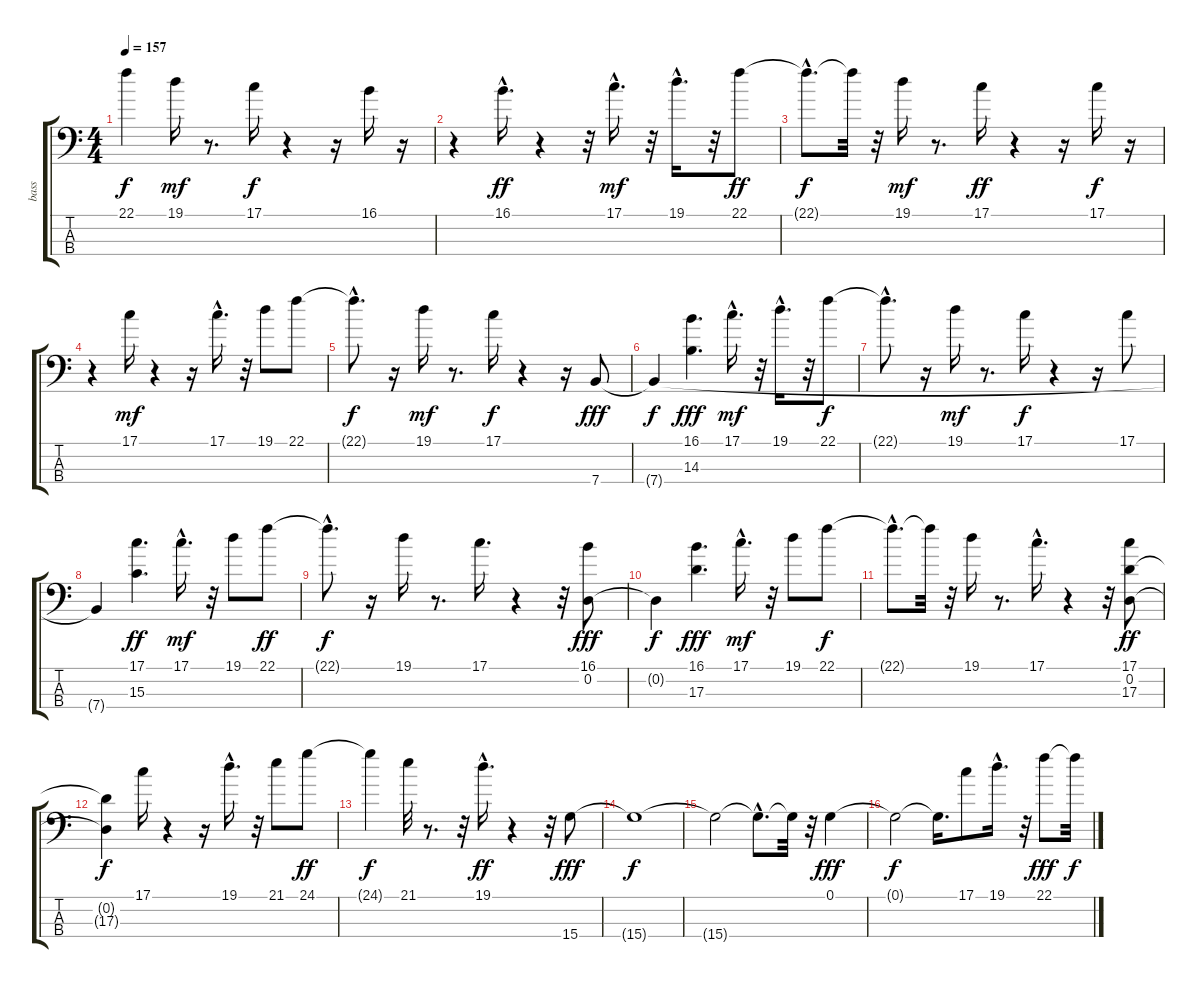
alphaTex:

\track ("bass " "bass ") {instrument fretlessbass}
\staff {score tabs}
\tuning (G2 D2 A1 E1) {hide}
\ts (4 4)
\tempo 157
\clef f4
\ks c
22.1{t}.4{dy f} 19.1.16{dy mf} r.8{d} 17.1.16{dy f} r.4 r.16 16.1.16 r.16 |
r.4 16.1{hac}.16{d dy ff} r.4 r.32 17.1{hac}.16{d dy mf} r.32 19.1{hac}.16{d} r.32 22.1.8{dy ff} |
22.1{hac t}.8{d dy f} 22.1{t}.32 r.32 19.1.16{dy mf} r.8{d} 17.1.16{dy ff} r.4 r.16 17.1.16{dy f} r.16 |
r.4 17.1.16{dy mf} r.4 r.16 17.1{hac}.16{d} r.32 19.1.8 22.1.8 |
22.1{hac t}.8{d dy f} r.16 19.1.16{dy mf} r.8{d} 17.1.16{dy f} r.4 r.16 7.4.8{dy fff} |
7.4{t}.4{dy f} (16.1 14.3).4{d dy fff} 17.1{hac}.16{d dy mf} r.32 19.1{hac}.16{d} r.32 22.1.8{dy f} |
22.1{hac t}.8{d} r.16 19.1.16{dy mf} r.8{d} 17.1.16{dy f} r.4 r.16 17.1.8 |
7.4{t}.4 (17.1 15.3).4{d dy ff} 17.1{hac}.16{d dy mf} r.32 19.1.8 22.1.8{dy ff} |
22.1{hac t}.8{d dy f} r.16 19.1.16 r.8{d} 17.1.16{d} r.4 r.32 (16.1 0.2).8{dy fff} |
0.2{t}.4{dy f} (16.1 17.3).4{d dy fff} 17.1{hac}.16{d dy mf} r.32 19.1.8 22.1.8{dy f} |
22.1{hac t}.8{d} 22.1{t}.32 r.32 19.1.16 r.8{d} 17.1{hac}.16{d} r.4 r.32 (17.1 0.2 17.3).8{dy ff} |
(0.2{t} 17.3{t}).4{dy f} 17.1.16{volume 15} r.4 r.16 19.1{hac}.16{d volume 16} r.32 21.1.8 24.1.8{dy ff} |
24.1{t}.4{dy f} 21.1.32 r.8{d} r.32 19.1{hac}.16{d dy ff} r.4 r.32 15.4.8{dy fff volume 14} |
15.4{t}.1{dy f} |
15.4{t}.2 15.4{hac t}.8{d} 15.4{t}.32 r.32 0.1.4{dy fff} |
0.1{t}.2{dy f} 0.1{t}.16{d} 17.1.8 19.1{hac}.16{d} r.32 22.1.8{dy fff} 22.1{t}.32{dy f}
